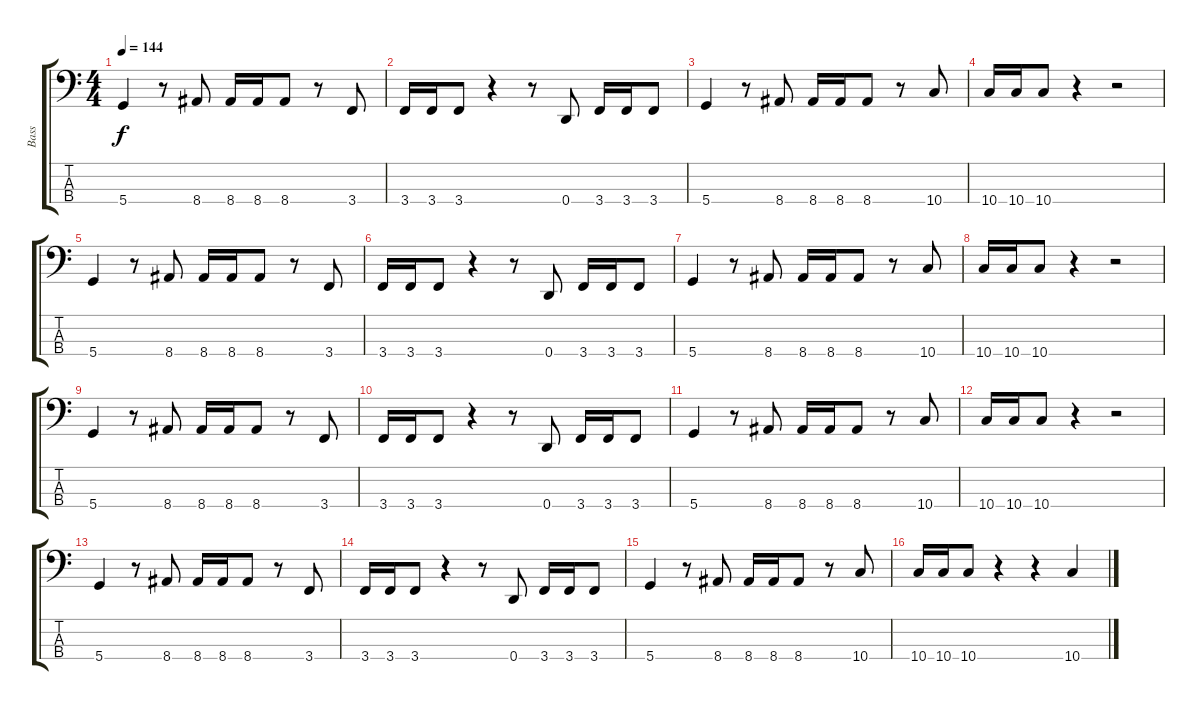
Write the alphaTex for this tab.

\track ("Bass" "Bass") {instrument electricbasspick}
\staff {score tabs}
\tuning (F2 C2 G1 D1) {hide}
\ts (4 4)
\tempo 144
\clef f4
\ks c
5.4.4{dy f} r.8 8.4.8 8.4.16 8.4.16 8.4.8 r.8 3.4.8 |
3.4.16 3.4.16 3.4.8 r.4 r.8 0.4.8 3.4.16 3.4.16 3.4.8 |
5.4.4 r.8 8.4.8 8.4.16 8.4.16 8.4.8 r.8 10.4.8 |
10.4.16 10.4.16 10.4.8 r.4 r.2 |
5.4.4 r.8 8.4.8 8.4.16 8.4.16 8.4.8 r.8 3.4.8 |
3.4.16 3.4.16 3.4.8 r.4 r.8 0.4.8 3.4.16 3.4.16 3.4.8 |
5.4.4 r.8 8.4.8 8.4.16 8.4.16 8.4.8 r.8 10.4.8 |
10.4.16 10.4.16 10.4.8 r.4 r.2 |
5.4.4 r.8 8.4.8 8.4.16 8.4.16 8.4.8 r.8 3.4.8 |
3.4.16 3.4.16 3.4.8 r.4 r.8 0.4.8 3.4.16 3.4.16 3.4.8 |
5.4.4 r.8 8.4.8 8.4.16 8.4.16 8.4.8 r.8 10.4.8 |
10.4.16 10.4.16 10.4.8 r.4 r.2 |
5.4.4 r.8 8.4.8 8.4.16 8.4.16 8.4.8 r.8 3.4.8 |
3.4.16 3.4.16 3.4.8 r.4 r.8 0.4.8 3.4.16 3.4.16 3.4.8 |
5.4.4 r.8 8.4.8 8.4.16 8.4.16 8.4.8 r.8 10.4.8 |
10.4.16 10.4.16 10.4.8 r.4 r.4 10.4{ss}.4
